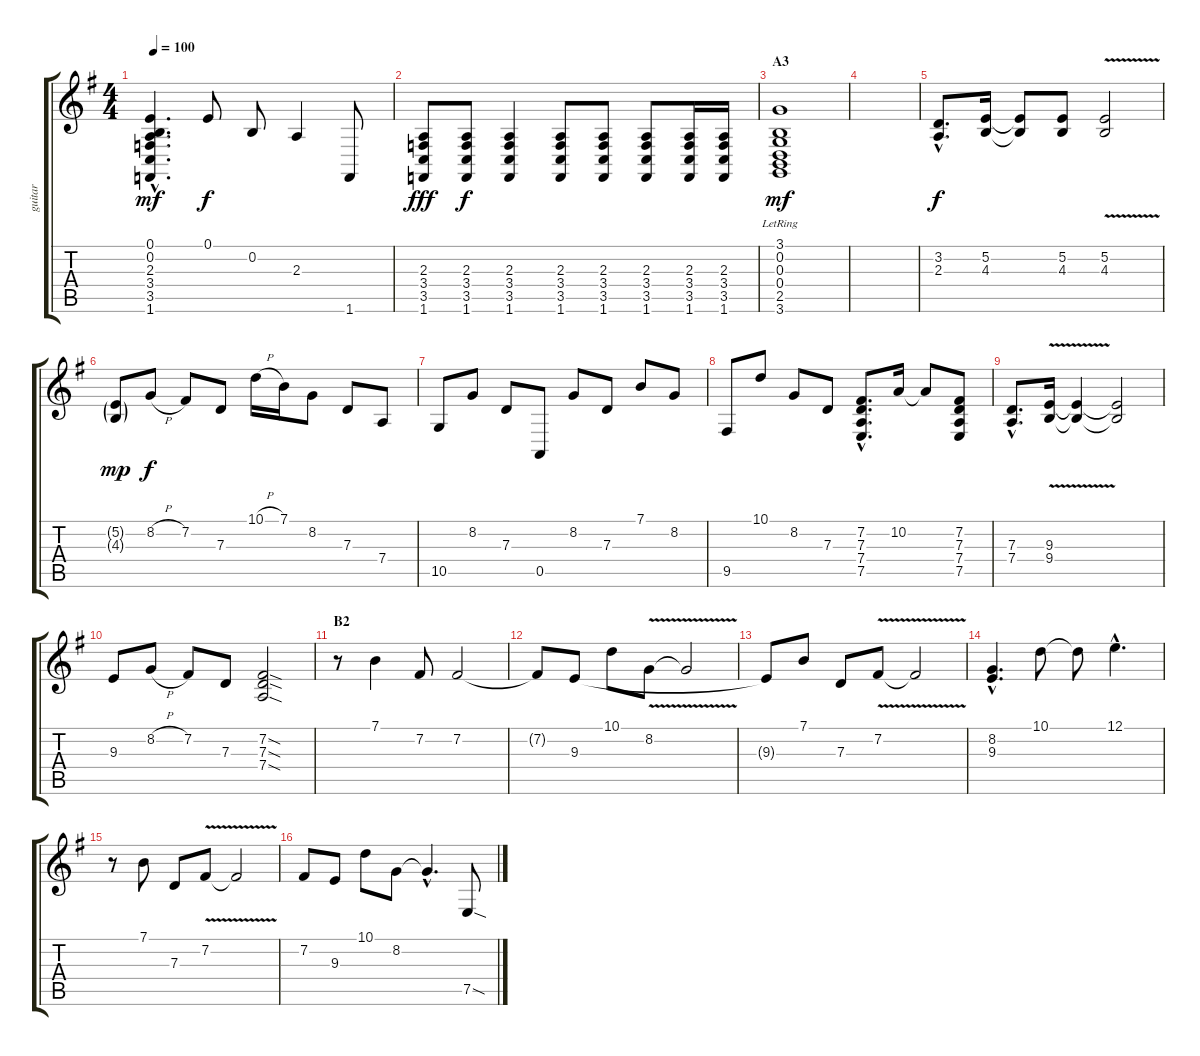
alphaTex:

\track ("guitar" "guitar") {instrument reedorgan}
\staff {score tabs}
\tuning (E4 B3 G3 D3 A2 E2) {hide}
\ts (4 4)
\tempo 100
\clef g2
\ks g
(0.1{hac} 0.2{hac} 2.3{hac} 3.4{hac} 3.5{hac} 1.6{hac}).4{d dy mf} 0.1.8{dy f} 0.2.8 2.3.4 1.6.8 |
(2.3 3.4 3.5 1.6).8{dy fff} (2.3 3.4 3.5 1.6).8{dy f} (2.3 3.4 3.5 1.6).4 (2.3 3.4 3.5 1.6).8 (2.3 3.4 3.5 1.6).8 (2.3 3.4 3.5 1.6).8 (2.3 3.4 3.5 1.6).16 (2.3 3.4 3.5 1.6).16 |
\section ("" "A3")
(3.1{lr} 0.2{lr} 0.3{lr} 0.4{lr} 2.5{lr} 3.6{lr}).1{dy mf} |
|
(3.2{hac} 2.3{hac}).8{d dy f} (5.2 4.3).16 (5.2{t} 4.3{t}).8 (5.2 4.3).8 (5.2 4.3{v}).2 |
(5.2{g} 4.3{g}).8{dy mp} 8.2{h}.8{dy f} 7.2.8 7.3.8 10.1{h}.16 7.1.16 8.2.8 7.3.8 7.4.8 |
10.5.8 8.2.8 7.3.8 0.5.8 8.2.8 7.3.8 7.1.8 8.2.8 |
9.5.8 10.1.8 8.2.8 7.3.8 (7.2{hac} 7.3{hac} 7.4{hac} 7.5{hac}).8{d} 10.2.16 10.2{t}.8 (7.2 7.3 7.4 7.5).8 |
(7.3{hac} 7.4{hac}).8{d} (9.3{v} 9.4{v}).16 (9.3{t} 9.4{t}).4 (9.3{t} 9.4{t}).2 |
9.3.8 8.2{h}.8 7.2.8 7.3.8 (7.2{sod} 7.3{sod} 7.4{sod}).2 |
\section ("" "B2")
r.8 7.1.4 7.2.8 7.2.2 |
7.2{t}.8 9.3.8 10.1.8 8.2{v}.8 8.2{t}.2 |
9.3{t}.8 7.1.8 7.3.8 7.2{v}.8 7.2{t}.2 |
(8.2{hac} 9.3{hac}).4{d} 10.1.8 10.1{t}.8 12.1{hac}.4{d} |
r.8 7.1.8 7.3.8 7.2{v}.8 7.2{t}.2 |
7.2.8 9.3.8 10.1.8 8.2.8 8.2{hac t}.4{d} 7.5{sod}.8
